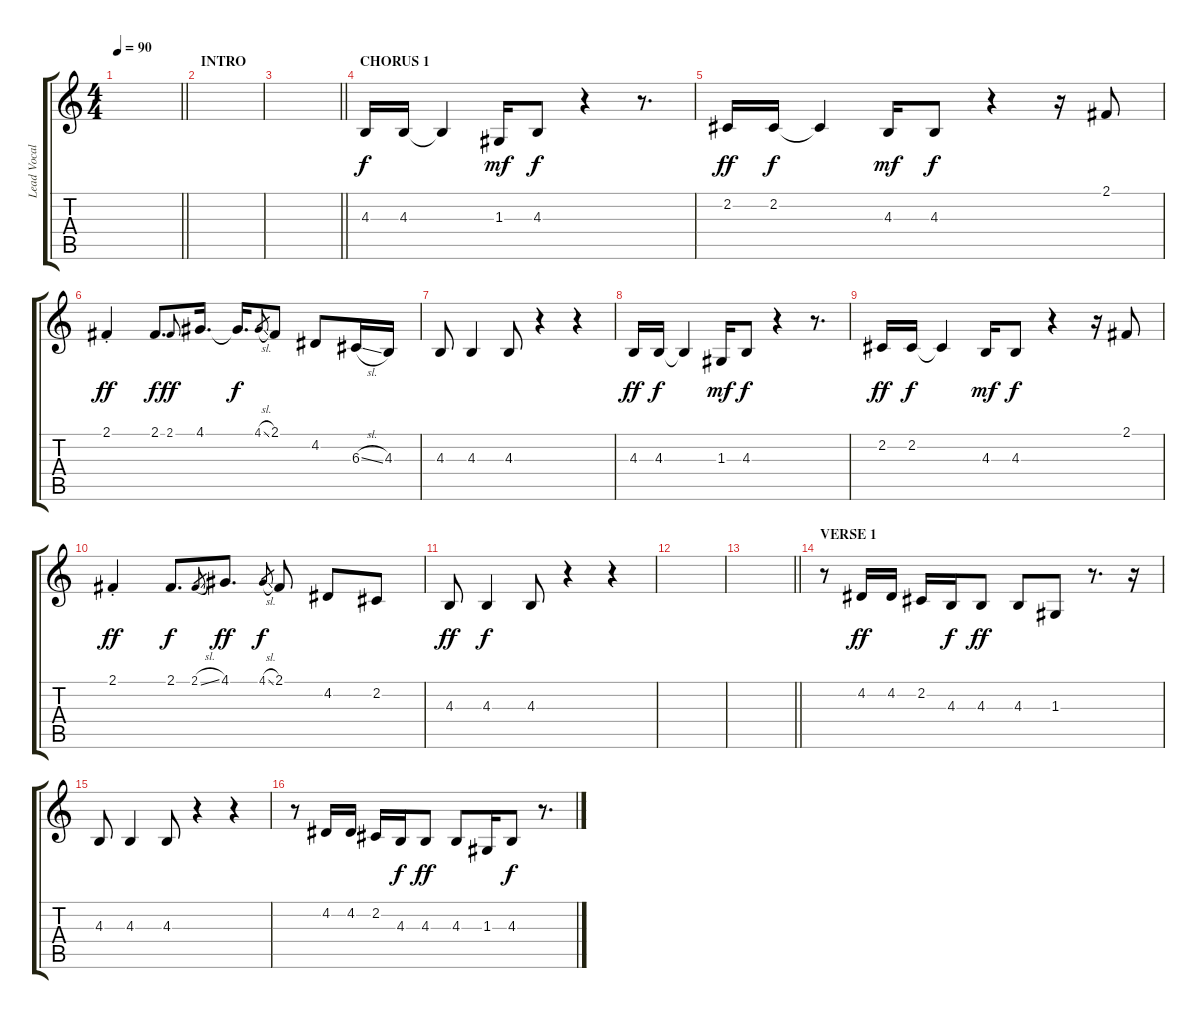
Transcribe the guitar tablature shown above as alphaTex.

\track ("Lead Vocal" "Lead Vocal") {instrument tenorsax}
\staff {score tabs}
\tuning (E4 B3 G3 D3 A2 E2) {hide}
\ts (4 4)
\tempo 90
\clef g2
\barLineRight lightlight
\ks c
|
\section ("" "INTRO")
|
\barLineRight lightlight
|
\section ("" "CHORUS 1")
4.3.16 4.3.16{dy f} 4.3{t}.4 1.3.16{dy mf} 4.3.8{dy f} r.4 r.8{d} |
2.2.16{dy ff} 2.2.16{dy f} 2.2{t}.4 4.3.16{dy mf} 4.3.8{dy f} r.4 r.16 2.1.8 |
2.1{st}.4{dy ff} 2.1.8{d dy f} 2.1.8{gr onbeat dy ff} 4.1.16{d} 4.1{t}.16{d dy f} 4.1{sl}.8{gr} 2.1.8 4.2.8 6.3{sl}.16 4.3.16 |
4.3.8 4.3.4 4.3.8 r.4 r.4 |
4.3.16{dy ff} 4.3.16{dy f} 4.3{t}.4 1.3.16{dy mf} 4.3.8{dy f} r.4 r.8{d} |
2.2.16{dy ff} 2.2.16{dy f} 2.2{t}.4 4.3.16{dy mf} 4.3.8{dy f} r.4 r.16 2.1.8 |
2.1{st}.4{dy ff} 2.1.8{d dy f} 2.1{sl}.8{gr} 4.1.8{d dy ff} 4.1{sl}.8{gr dy f} 2.1.8 4.2.8 2.2.8 |
4.3.8{dy ff} 4.3.4{dy f} 4.3.8 r.4 r.4 |
|
\barLineRight lightlight
|
\section ("" "VERSE 1")
r.8 4.2.16{dy ff} 4.2.16 2.2.16 4.3.16{dy f} 4.3.8{dy ff} 4.3.8 1.3.8 r.8{d} r.16 |
4.3.8 4.3.4 4.3.8 r.4 r.4 |
r.8 4.2.16 4.2.16 2.2.16 4.3.16{dy f} 4.3.8{dy ff} 4.3.8 1.3.16 4.3.8{dy f} r.8{d}
